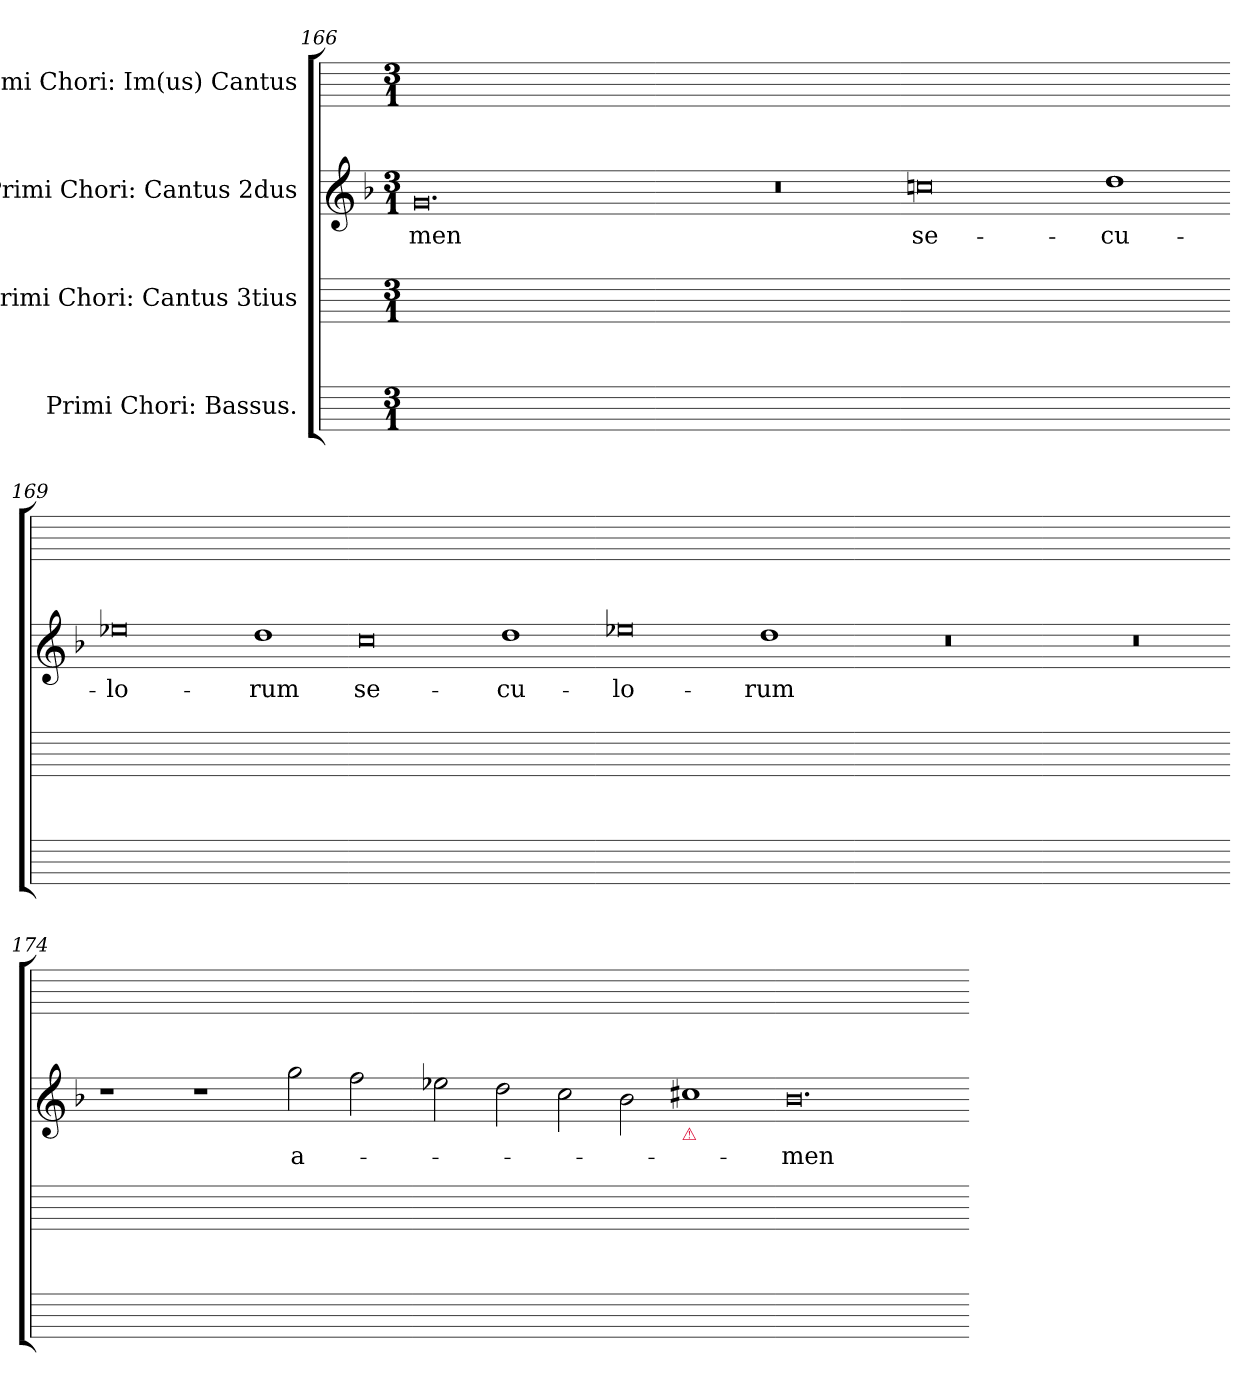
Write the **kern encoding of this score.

**kern	**kern	**kern	**text	**kern
*part4	*part3	*part2	*part2	*part1
*staff4	*staff3	*staff2	*staff2	*staff1
*I"Primi Chori: Bassus.	*I"Primi Chori: Cantus 3tius	*I"Primi Chori: Cantus 2dus	*	*I"Primi Chori: Im(us) Cantus
*	*	*clefG2	*	*
*	*	*k[b-]	*	*
*M3/1	*M3/1	*M3/1	*	*M3/1
=166	=166	=166	=166	=166
0.ryy	0.ryy	0.g	-men	0.ryy
=167-	=167-	=167-	=167-	=167-
0.ryy	0.ryy	0.r	.	0.ryy
=168-	=168-	=168-	=168-	=168-
0.ryy	0.ryy	0ccn	se-	0.ryy
.	.	1dd	-cu-	.
=169-	=169-	=169-	=169-	=169-
0.ryy	0.ryy	0ee-X	-lo-	0.ryy
.	.	1dd	-rum	.
=170-	=170-	=170-	=170-	=170-
0.ryy	0.ryy	0cc	se-	0.ryy
.	.	1dd	-cu-	.
=171-	=171-	=171-	=171-	=171-
0.ryy	0.ryy	0ee-X	-lo-	0.ryy
.	.	1dd	-rum	.
=172-	=172-	=172-	=172-	=172-
0.ryy	0.ryy	0.r	.	0.ryy
=173-	=173-	=173-	=173-	=173-
0.ryy	0.ryy	0.r	.	0.ryy
=174-	=174-	=174-	=174-	=174-
0.ryy	0.ryy	1r	.	0.ryy
.	.	1r	.	.
.	.	2gg\	a-	.
.	.	2ff\	.	.
=175-	=175-	=175-	=175-	=175-
0.ryy	0.ryy	2ee-X\	.	0.ryy
.	.	2dd\	.	.
.	.	2cc\	.	.
.	.	2b-\	.	.
!	!	!LO:TX:b:color=crimson:t=⚠	!	!
.	.	1cc#X	.	.
=176-	=176-	=176-	=176-	=176-
0.ryy	0.ryy	0.b-	-men	0.ryy
=-	=-	=-	=-	=-
*-	*-	*-	*-	*-
